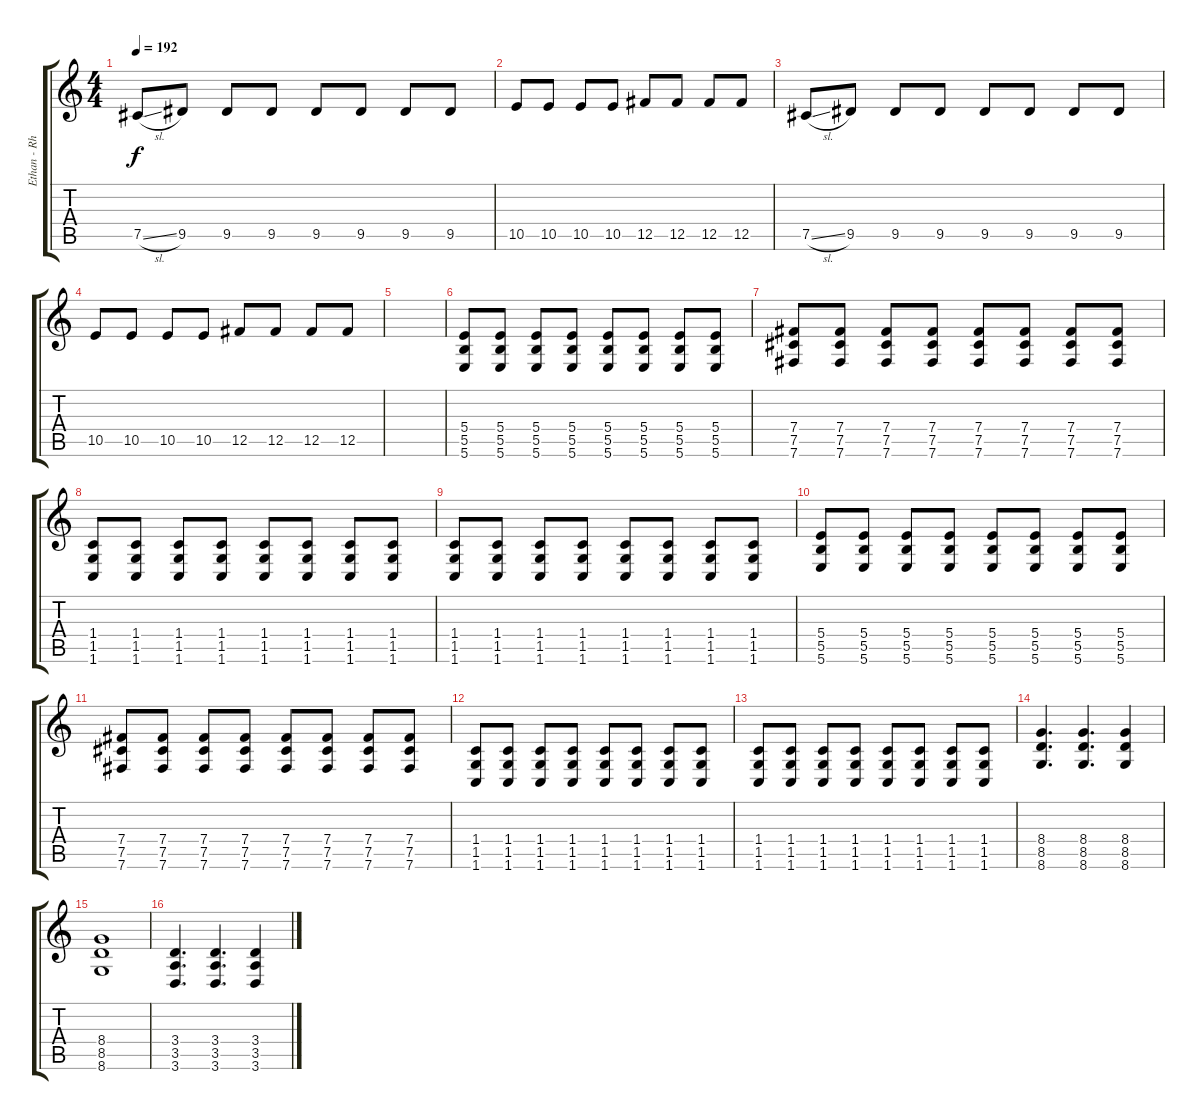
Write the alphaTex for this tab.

\track ("Ethan - Rhythm" "Ethan - Rh") {instrument distortionguitar}
\staff {score tabs}
\tuning (Db4 Ab3 E3 B2 Gb2 B1) {hide}
\ts (4 4)
\tempo 192
\clef g2
\ks c
7.5{sl}.8{dy f} 9.5.8 9.5.8 9.5.8 9.5.8 9.5.8 9.5.8 9.5.8 |
10.5.8 10.5.8 10.5.8 10.5.8 12.5.8 12.5.8 12.5.8 12.5.8 |
7.5{sl}.8 9.5.8 9.5.8 9.5.8 9.5.8 9.5.8 9.5.8 9.5.8 |
10.5.8 10.5.8 10.5.8 10.5.8 12.5.8 12.5.8 12.5.8 12.5.8 |
|
(5.4 5.5 5.6).8 (5.4 5.5 5.6).8 (5.4 5.5 5.6).8 (5.4 5.5 5.6).8 (5.4 5.5 5.6).8 (5.4 5.5 5.6).8 (5.4 5.5 5.6).8 (5.4 5.5 5.6).8 |
(7.4 7.5 7.6).8 (7.4 7.5 7.6).8 (7.4 7.5 7.6).8 (7.4 7.5 7.6).8 (7.4 7.5 7.6).8 (7.4 7.5 7.6).8 (7.4 7.5 7.6).8 (7.4 7.5 7.6).8 |
(1.4 1.5 1.6).8 (1.4 1.5 1.6).8 (1.4 1.5 1.6).8 (1.4 1.5 1.6).8 (1.4 1.5 1.6).8 (1.4 1.5 1.6).8 (1.4 1.5 1.6).8 (1.4 1.5 1.6).8 |
(1.4 1.5 1.6).8 (1.4 1.5 1.6).8 (1.4 1.5 1.6).8 (1.4 1.5 1.6).8 (1.4 1.5 1.6).8 (1.4 1.5 1.6).8 (1.4 1.5 1.6).8 (1.4 1.5 1.6).8 |
(5.4 5.5 5.6).8 (5.4 5.5 5.6).8 (5.4 5.5 5.6).8 (5.4 5.5 5.6).8 (5.4 5.5 5.6).8 (5.4 5.5 5.6).8 (5.4 5.5 5.6).8 (5.4 5.5 5.6).8 |
(7.4 7.5 7.6).8 (7.4 7.5 7.6).8 (7.4 7.5 7.6).8 (7.4 7.5 7.6).8 (7.4 7.5 7.6).8 (7.4 7.5 7.6).8 (7.4 7.5 7.6).8 (7.4 7.5 7.6).8 |
(1.4 1.5 1.6).8 (1.4 1.5 1.6).8 (1.4 1.5 1.6).8 (1.4 1.5 1.6).8 (1.4 1.5 1.6).8 (1.4 1.5 1.6).8 (1.4 1.5 1.6).8 (1.4 1.5 1.6).8 |
(1.4 1.5 1.6).8 (1.4 1.5 1.6).8 (1.4 1.5 1.6).8 (1.4 1.5 1.6).8 (1.4 1.5 1.6).8 (1.4 1.5 1.6).8 (1.4 1.5 1.6).8 (1.4 1.5 1.6).8 |
(8.4 8.5 8.6).4{d} (8.4 8.5 8.6).4{d} (8.4 8.5 8.6).4 |
(8.4 8.5 8.6).1 |
(3.4 3.5 3.6).4{d} (3.4 3.5 3.6).4{d} (3.4 3.5 3.6).4
